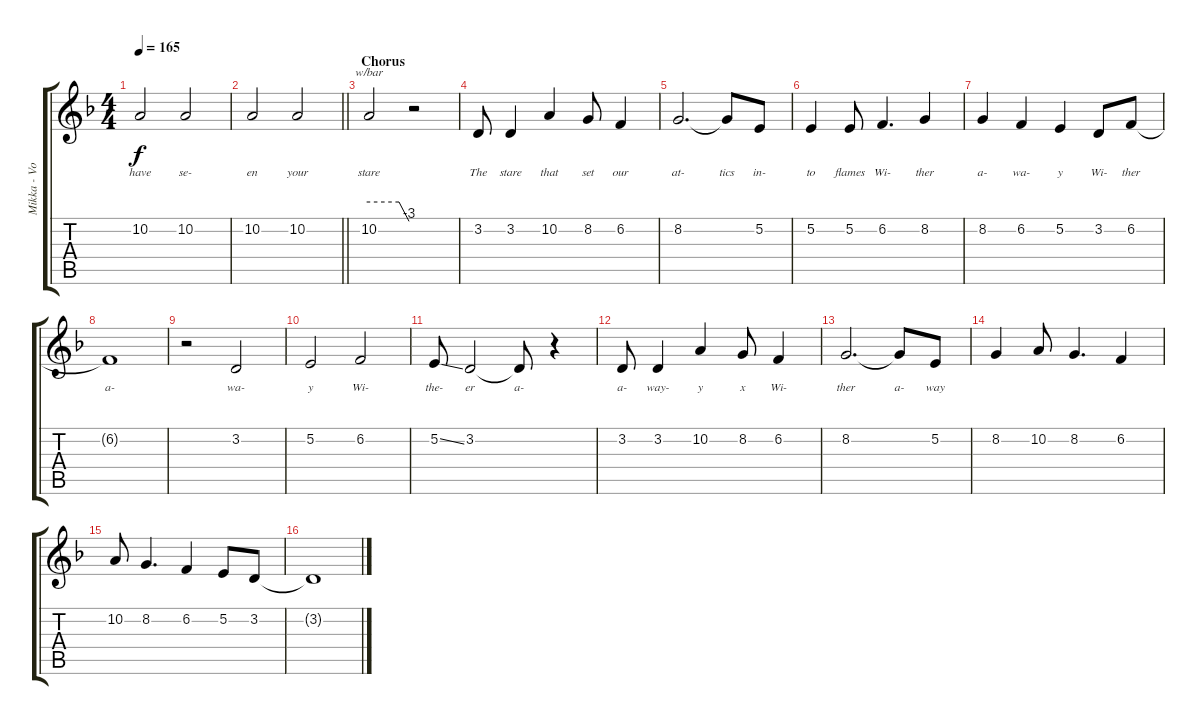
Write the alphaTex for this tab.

\track ("Mikka - Vox" "Mikka - Vo") {instrument violin}
\staff {score tabs}
\tuning (E4 B3 G3 D3 A2 E2) {hide}
\ts (4 4)
\tempo 165
\clef g2
\ks dminor
10.2.2{lyrics (0 "have") lyrics (1 "") lyrics (2 "") lyrics (3 "") lyrics (4 "") dy f} 10.2.2{lyrics (0 "se-") lyrics (1 "") lyrics (2 "") lyrics (3 "") lyrics (4 "")} |
\barLineRight lightlight
10.2.2{lyrics (0 "en") lyrics (1 "") lyrics (2 "") lyrics (3 "") lyrics (4 "")} 10.2.2{lyrics (0 "your") lyrics (1 "") lyrics (2 "") lyrics (3 "") lyrics (4 "")} |
\section ("" "Chorus")
10.2.2{tbe (custom default 0 0 45 0 60 -12) lyrics (0 "stare") lyrics (1 "") lyrics (2 "") lyrics (3 "") lyrics (4 "")} r.2 |
3.2.8{lyrics (0 "The") lyrics (1 "") lyrics (2 "") lyrics (3 "") lyrics (4 "")} 3.2.4{lyrics (0 "stare") lyrics (1 "") lyrics (2 "") lyrics (3 "") lyrics (4 "")} 10.2.4{lyrics (0 "that") lyrics (1 "") lyrics (2 "") lyrics (3 "") lyrics (4 "")} 8.2.8{lyrics (0 "set") lyrics (1 "") lyrics (2 "") lyrics (3 "") lyrics (4 "")} 6.2.4{lyrics (0 "our") lyrics (1 "") lyrics (2 "") lyrics (3 "") lyrics (4 "")} |
8.2.2{d lyrics (0 "at-") lyrics (1 "") lyrics (2 "") lyrics (3 "") lyrics (4 "")} 8.2{t}.8{lyrics (0 "tics") lyrics (1 "") lyrics (2 "") lyrics (3 "") lyrics (4 "")} 5.2.8{lyrics (0 "in-") lyrics (1 "") lyrics (2 "") lyrics (3 "") lyrics (4 "")} |
5.2.4{lyrics (0 "to") lyrics (1 "") lyrics (2 "") lyrics (3 "") lyrics (4 "")} 5.2.8{lyrics (0 "flames") lyrics (1 "") lyrics (2 "") lyrics (3 "") lyrics (4 "")} 6.2.4{d lyrics (0 "Wi-") lyrics (1 "") lyrics (2 "") lyrics (3 "") lyrics (4 "")} 8.2.4{lyrics (0 "ther") lyrics (1 "") lyrics (2 "") lyrics (3 "") lyrics (4 "")} |
8.2.4{lyrics (0 "a-") lyrics (1 "") lyrics (2 "") lyrics (3 "") lyrics (4 "")} 6.2.4{lyrics (0 "wa-") lyrics (1 "") lyrics (2 "") lyrics (3 "") lyrics (4 "")} 5.2.4{lyrics (0 "y") lyrics (1 "") lyrics (2 "") lyrics (3 "") lyrics (4 "")} 3.2.8{lyrics (0 "Wi-") lyrics (1 "") lyrics (2 "") lyrics (3 "") lyrics (4 "")} 6.2.8{lyrics (0 "ther") lyrics (1 "") lyrics (2 "") lyrics (3 "") lyrics (4 "")} |
6.2{t}.1{lyrics (0 "a-") lyrics (1 "") lyrics (2 "") lyrics (3 "") lyrics (4 "")} |
r.2 3.2.2{lyrics (0 "wa-") lyrics (1 "") lyrics (2 "") lyrics (3 "") lyrics (4 "")} |
5.2.2{lyrics (0 "y") lyrics (1 "") lyrics (2 "") lyrics (3 "") lyrics (4 "")} 6.2.2{lyrics (0 "Wi-") lyrics (1 "") lyrics (2 "") lyrics (3 "") lyrics (4 "")} |
5.2{ss}.8{lyrics (0 "the-") lyrics (1 "") lyrics (2 "") lyrics (3 "") lyrics (4 "")} 3.2.2{lyrics (0 "er") lyrics (1 "") lyrics (2 "") lyrics (3 "") lyrics (4 "")} 3.2{t}.8{lyrics (0 "a-") lyrics (1 "") lyrics (2 "") lyrics (3 "") lyrics (4 "")} r.4 |
3.2.8{lyrics (0 "a-") lyrics (1 "") lyrics (2 "") lyrics (3 "") lyrics (4 "")} 3.2.4{lyrics (0 "way-") lyrics (1 "") lyrics (2 "") lyrics (3 "") lyrics (4 "")} 10.2.4{lyrics (0 "y") lyrics (1 "") lyrics (2 "") lyrics (3 "") lyrics (4 "")} 8.2.8{lyrics (0 "x") lyrics (1 "") lyrics (2 "") lyrics (3 "") lyrics (4 "")} 6.2.4{lyrics (0 "Wi-") lyrics (1 "") lyrics (2 "") lyrics (3 "") lyrics (4 "")} |
8.2.2{d lyrics (0 "ther") lyrics (1 "") lyrics (2 "") lyrics (3 "") lyrics (4 "")} 8.2{t}.8{lyrics (0 "a-") lyrics (1 "") lyrics (2 "") lyrics (3 "") lyrics (4 "")} 5.2.8{lyrics (0 "way") lyrics (1 "") lyrics (2 "") lyrics (3 "") lyrics (4 "")} |
8.2.4 10.2.8 8.2.4{d} 6.2.4 |
10.2.8 8.2.4{d} 6.2.4 5.2.8 3.2.8 |
3.2{t}.1
